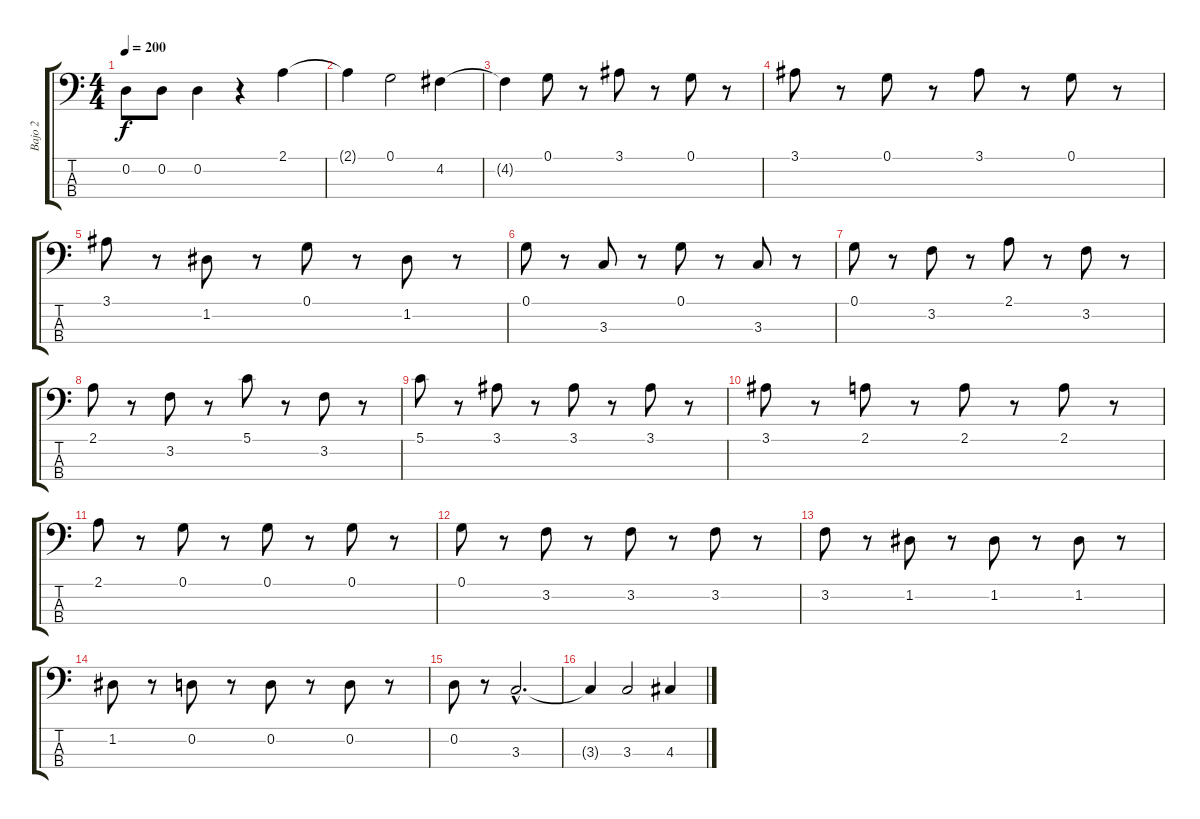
\track ("Bajo 2" "Bajo 2") {instrument acousticbass}
\staff {score tabs}
\tuning (G2 D2 A1 E1) {hide}
\ts (4 4)
\tempo 200
\clef f4
\ks c
0.2.8{dy f} 0.2.8 0.2.4 r.4 2.1.4 |
2.1{t}.4 0.1.2 4.2.4 |
4.2{t}.4 0.1.8 r.8 3.1.8 r.8 0.1.8 r.8 |
3.1.8 r.8 0.1.8 r.8 3.1.8 r.8 0.1.8 r.8 |
3.1.8 r.8 1.2.8 r.8 0.1.8 r.8 1.2.8 r.8 |
0.1.8 r.8 3.3.8 r.8 0.1.8 r.8 3.3.8 r.8 |
0.1.8 r.8 3.2.8 r.8 2.1.8 r.8 3.2.8 r.8 |
2.1.8 r.8 3.2.8 r.8 5.1.8 r.8 3.2.8 r.8 |
5.1.8 r.8 3.1.8 r.8 3.1.8 r.8 3.1.8 r.8 |
3.1.8 r.8 2.1.8 r.8 2.1.8 r.8 2.1.8 r.8 |
2.1.8 r.8 0.1.8 r.8 0.1.8 r.8 0.1.8 r.8 |
0.1.8 r.8 3.2.8 r.8 3.2.8 r.8 3.2.8 r.8 |
3.2.8 r.8 1.2.8 r.8 1.2.8 r.8 1.2.8 r.8 |
1.2.8 r.8 0.2.8 r.8 0.2.8 r.8 0.2.8 r.8 |
0.2.8 r.8 3.3{hac}.2{d} |
3.3{t}.4 3.3.2 4.3.4
